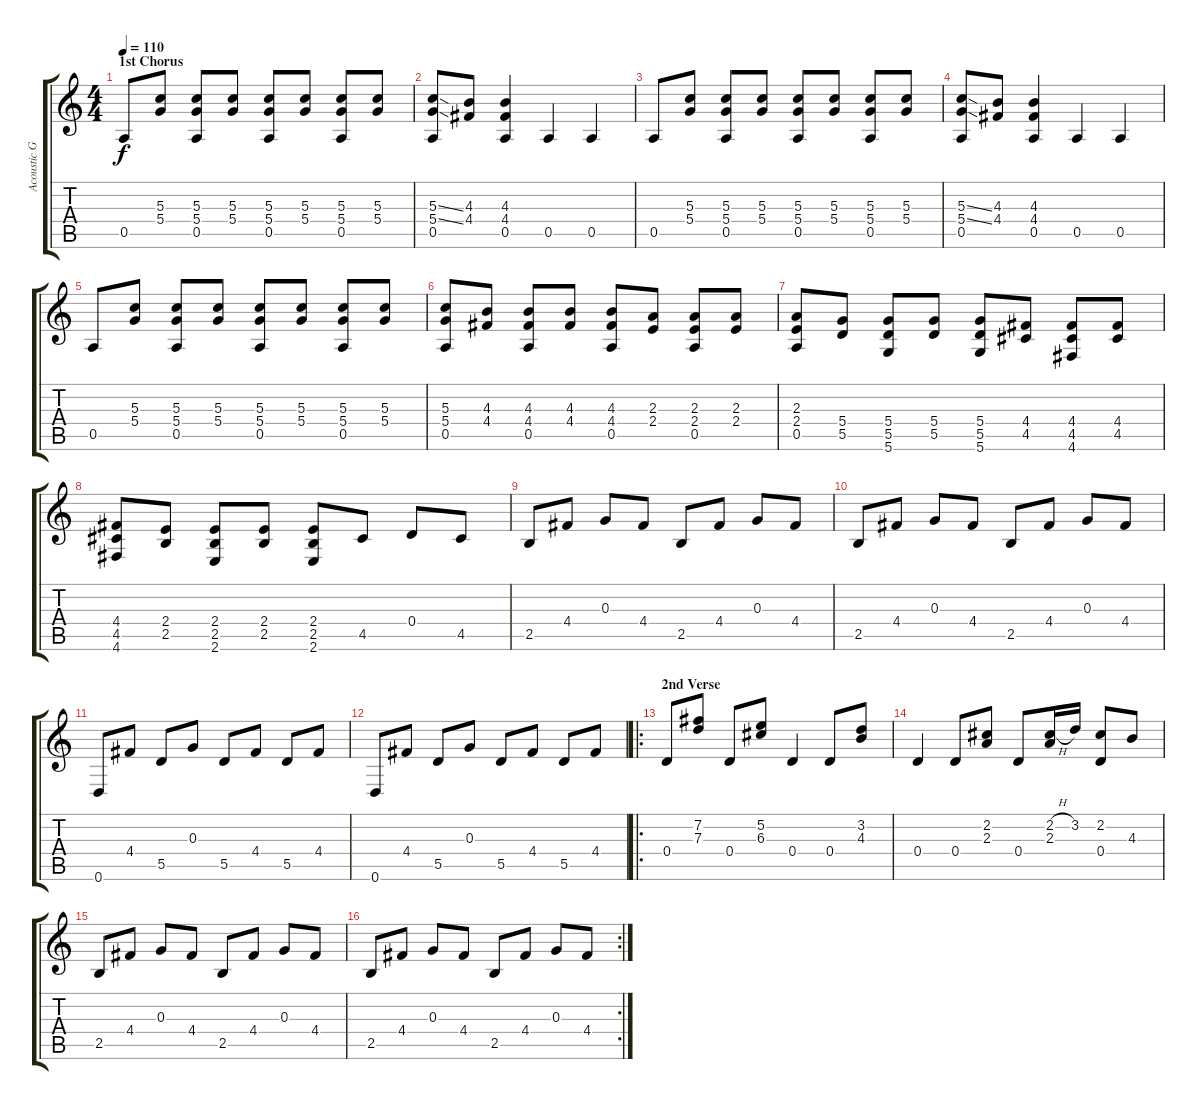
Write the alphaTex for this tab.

\track ("Acoustic Guitar" "Acoustic G") {instrument acousticguitarsteel}
\staff {score tabs}
\tuning (E4 B3 G3 D3 A2 D2) {hide}
\ts (4 4)
\section ("" "1st Chorus")
\tempo 110
\clef g2
\ks c
0.5.8{dy f} (5.3 5.4).8 (5.3 5.4 0.5).8 (5.3 5.4).8 (5.3 5.4 0.5).8 (5.3 5.4).8 (5.3 5.4 0.5).8 (5.3 5.4).8 |
(5.3{ss} 5.4{ss} 0.5).8 (4.3 4.4).8 (4.3 4.4 0.5).4 0.5.4 0.5.4 |
0.5.8 (5.3 5.4).8 (5.3 5.4 0.5).8 (5.3 5.4).8 (5.3 5.4 0.5).8 (5.3 5.4).8 (5.3 5.4 0.5).8 (5.3 5.4).8 |
(5.3{ss} 5.4{ss} 0.5).8 (4.3 4.4).8 (4.3 4.4 0.5).4 0.5.4 0.5.4 |
0.5.8 (5.3 5.4).8 (5.3 5.4 0.5).8 (5.3 5.4).8 (5.3 5.4 0.5).8 (5.3 5.4).8 (5.3 5.4 0.5).8 (5.3 5.4).8 |
(5.3 5.4 0.5).8 (4.3 4.4).8 (4.3 4.4 0.5).8 (4.3 4.4).8 (4.3 4.4 0.5).8 (2.3 2.4).8 (2.3 2.4 0.5).8 (2.3 2.4).8 |
(2.3 2.4 0.5).8 (5.4 5.5).8 (5.4 5.5 5.6).8 (5.4 5.5).8 (5.4 5.5 5.6).8 (4.4 4.5).8 (4.4 4.5 4.6).8 (4.4 4.5).8 |
(4.4 4.5 4.6).8 (2.4 2.5).8 (2.4 2.5 2.6).8 (2.4 2.5).8 (2.4 2.5 2.6).8 4.5.8 0.4.8 4.5.8 |
2.5.8 4.4.8 0.3.8 4.4.8 2.5.8 4.4.8 0.3.8 4.4.8 |
2.5.8 4.4.8 0.3.8 4.4.8 2.5.8 4.4.8 0.3.8 4.4.8 |
0.6.8 4.4.8 5.5.8 0.3.8 5.5.8 4.4.8 5.5.8 4.4.8 |
0.6.8 4.4.8 5.5.8 0.3.8 5.5.8 4.4.8 5.5.8 4.4.8 |
\ro
\section ("" "2nd Verse")
0.4.8 (7.2 7.3).8 0.4.8 (5.2 6.3).8 0.4.4 0.4.8 (3.2 4.3).8 |
0.4.4 0.4.8 (2.2 2.3).8 0.4.8 (2.2{h} 2.3).16 3.2.16 (2.2 0.4).8 4.3.8 |
2.5.8 4.4.8 0.3.8 4.4.8 2.5.8 4.4.8 0.3.8 4.4.8 |
\rc 2
2.5.8 4.4.8 0.3.8 4.4.8 2.5.8 4.4.8 0.3.8 4.4.8
